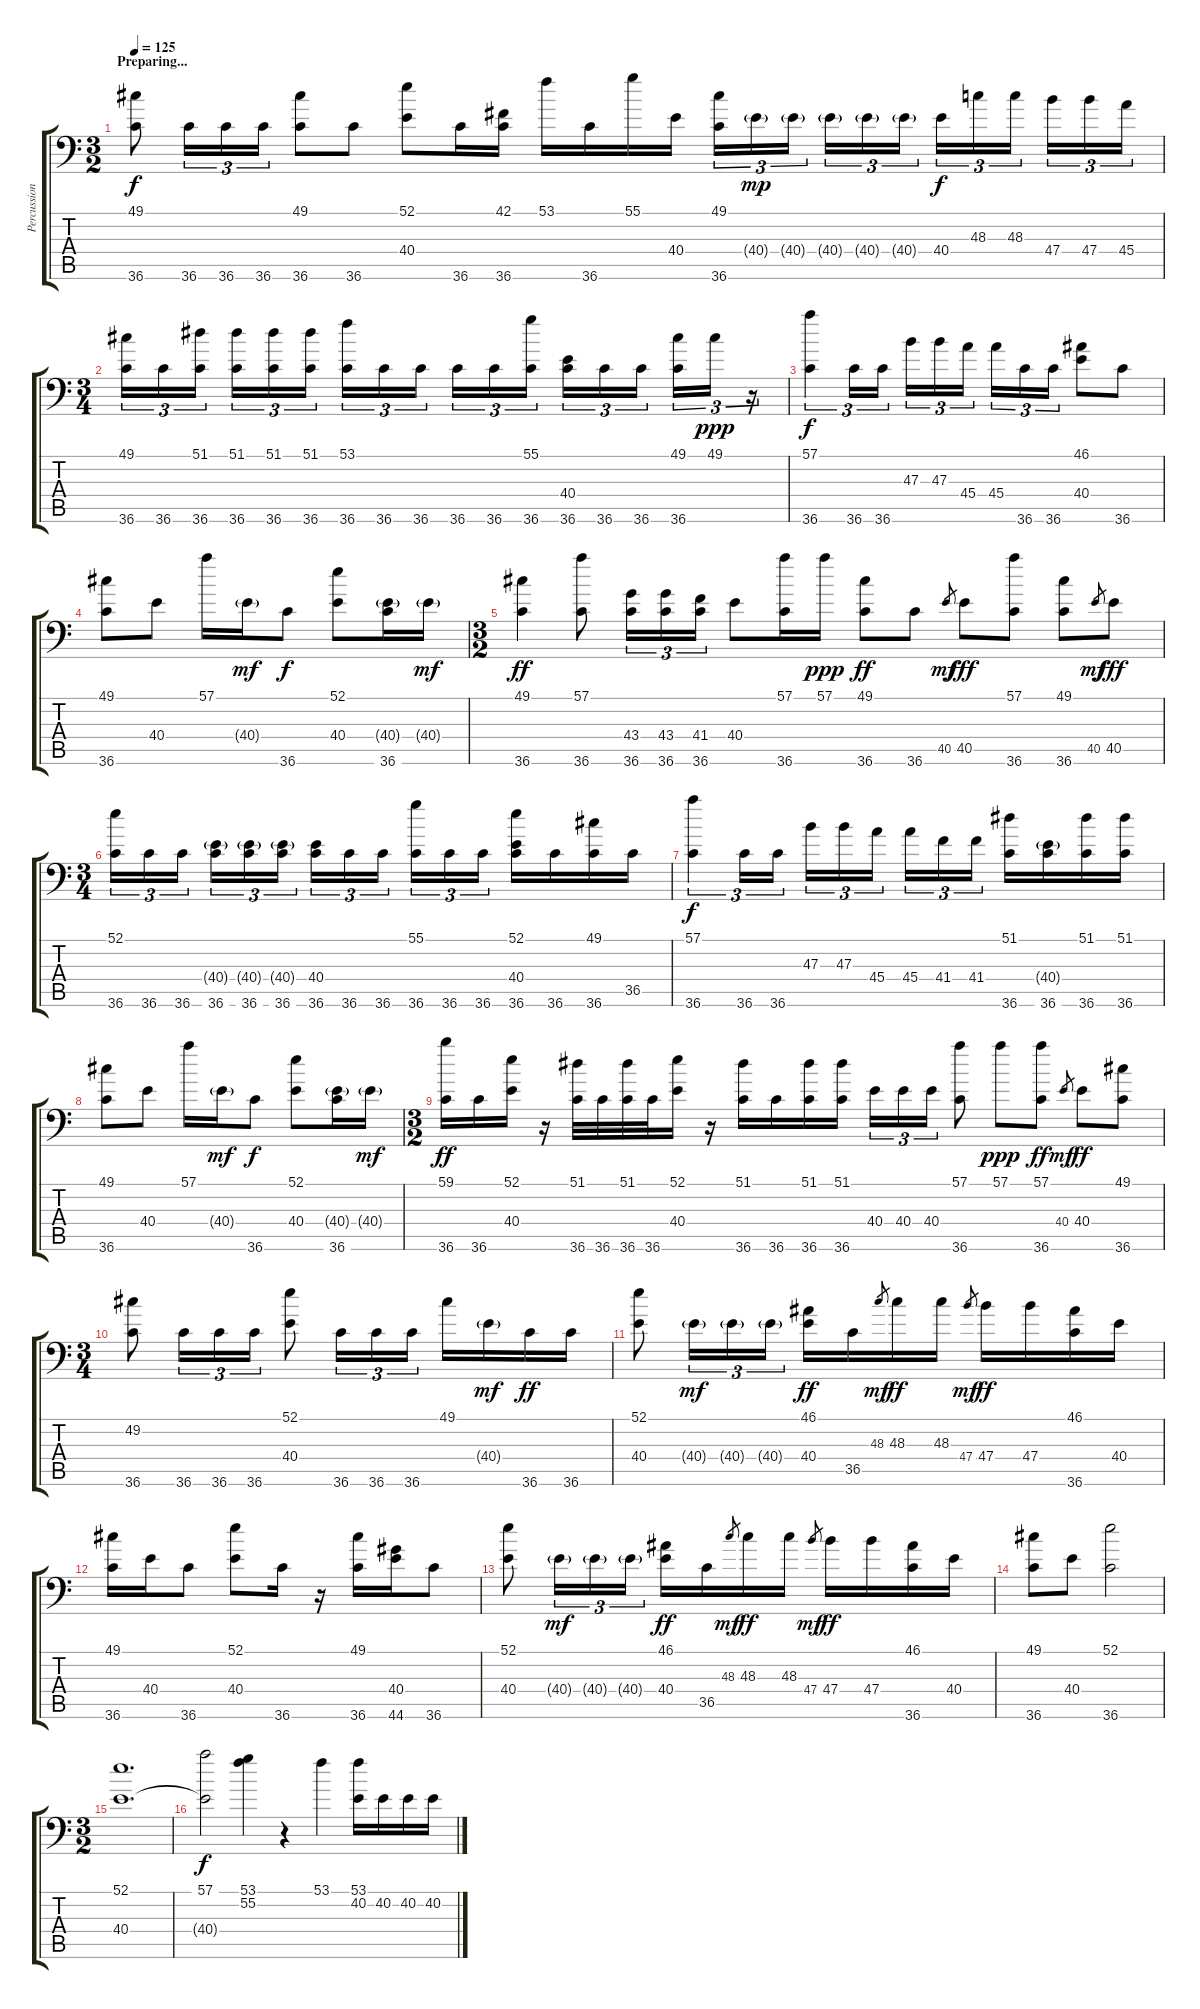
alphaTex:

\track ("Percussion" "Percussion") {instrument acousticgrandpiano}
\staff {score tabs}
\tuning (C-1 C-1 C-1 C-1 C-1 C-1) {hide}
\ts (3 2)
\section ("" "Preparing...")
\tempo 125
\clef f4
\ks c
(49.1 36.6).8{dy f} 36.6.16{tu (3 2)} 36.6.16{tu (3 2)} 36.6.16{tu (3 2)} (49.1 36.6).8 36.6.8 (52.1 40.4).8 36.6.16 (42.1 36.6).16 53.1.16 36.6.16 55.1.16 40.4.16 (49.1 36.6).16{tu (3 2)} 40.4{g}.16{tu (3 2) dy mp} 40.4{g}.16{tu (3 2)} 40.4{g}.16{tu (3 2)} 40.4{g}.16{tu (3 2)} 40.4{g}.16{tu (3 2)} 40.4.16{tu (3 2) dy f} 48.3.16{tu (3 2)} 48.3.16{tu (3 2)} 47.4.16{tu (3 2)} 47.4.16{tu (3 2)} 45.4.16{tu (3 2)} |
\ts (3 4)
(49.1 36.6).16{tu (3 2)} 36.6.16{tu (3 2)} (51.1 36.6).16{tu (3 2)} (51.1 36.6).16{tu (3 2)} (51.1 36.6).16{tu (3 2)} (51.1 36.6).16{tu (3 2)} (53.1 36.6).16{tu (3 2)} 36.6.16{tu (3 2)} 36.6.16{tu (3 2)} 36.6.16{tu (3 2)} 36.6.16{tu (3 2)} (55.1 36.6).16{tu (3 2)} (40.4 36.6).16{tu (3 2)} 36.6.16{tu (3 2)} 36.6.16{tu (3 2)} (49.1 36.6).16{tu (3 2)} 49.1.16{tu (3 2) dy ppp} r.16{tu (3 2)} |
(57.1 36.6).4{tu (3 2) dy f} 36.6.16{tu (3 2)} 36.6.16{tu (3 2)} 47.3.16{tu (3 2)} 47.3.16{tu (3 2)} 45.4.16{tu (3 2)} 45.4.16{tu (3 2)} 36.6.16{tu (3 2)} 36.6.16{tu (3 2)} (46.1 40.4).8 36.6.8 |
(49.1 36.6).8 40.4.8 57.1.16 40.4{g}.16{dy mf} 36.6.8{dy f} (52.1 40.4).8 (40.4{g} 36.6).16 40.4{g}.16{dy mf} |
\ts (3 2)
(49.1 36.6).4{dy ff} (57.1 36.6).8 (43.4 36.6).16{tu (3 2)} (43.4 36.6).16{tu (3 2)} (41.4 36.6).16{tu (3 2)} 40.4.8 (57.1 36.6).16 57.1.16{dy ppp} (49.1 36.6).8{dy ff} 36.6.8 40.5.8{gr dy mf} 40.5.8{dy fff} (57.1 36.6).8 (49.1 36.6).8 40.5.8{gr dy mf} 40.5.8{dy fff} |
\ts (3 4)
(52.1 36.6).16{tu (3 2)} 36.6.16{tu (3 2)} 36.6.16{tu (3 2)} (40.4{g} 36.6).16{tu (3 2)} (40.4{g} 36.6).16{tu (3 2)} (40.4{g} 36.6).16{tu (3 2)} (40.4 36.6).16{tu (3 2)} 36.6.16{tu (3 2)} 36.6.16{tu (3 2)} (55.1 36.6).16{tu (3 2)} 36.6.16{tu (3 2)} 36.6.16{tu (3 2)} (52.1 40.4 36.6).16 36.6.16 (49.1 36.6).16 36.5.16 |
(57.1 36.6).4{tu (3 2) dy f} 36.6.16{tu (3 2)} 36.6.16{tu (3 2)} 47.3.16{tu (3 2)} 47.3.16{tu (3 2)} 45.4.16{tu (3 2)} 45.4.16{tu (3 2)} 41.4.16{tu (3 2)} 41.4.16{tu (3 2)} (51.1 36.6).16 (40.4{g} 36.6).16 (51.1 36.6).16 (51.1 36.6).16 |
(49.1 36.6).8 40.4.8 57.1.16 40.4{g}.16{dy mf} 36.6.8{dy f} (52.1 40.4).8 (40.4{g} 36.6).16 40.4{g}.16{dy mf} |
\ts (3 2)
(59.1 36.6).16{dy ff} 36.6.16 (52.1 40.4).16 r.16 (51.1 36.6).32 36.6.32 (51.1 36.6).32 36.6.32 (52.1 40.4).16 r.16 (51.1 36.6).16 36.6.16 (51.1 36.6).16 (51.1 36.6).16 40.4.16{tu (3 2)} 40.4.16{tu (3 2)} 40.4.16{tu (3 2)} (57.1 36.6).8 57.1.8{dy ppp} (57.1 36.6).8{dy ff} 40.4.8{gr dy mf} 40.4.8{dy ff} (49.1 36.6).8 |
\ts (3 4)
(49.2 36.6).8 36.6.16{tu (3 2)} 36.6.16{tu (3 2)} 36.6.16{tu (3 2)} (52.1 40.4).8 36.6.16{tu (3 2)} 36.6.16{tu (3 2)} 36.6.16{tu (3 2)} 49.1.16 40.4{g}.16{dy mf} 36.6.16{dy ff} 36.6.16 |
(52.1 40.4).8 40.4{g}.16{tu (3 2) dy mf} 40.4{g}.16{tu (3 2)} 40.4{g}.16{tu (3 2)} (46.1 40.4).16{dy ff} 36.5.16 48.3.8{gr dy mf} 48.3.16{dy ff} 48.3.16 47.4.8{gr dy mf} 47.4.16{dy ff} 47.4.16 (46.1 36.6).16 40.4.16 |
(49.1 36.6).16 40.4.16 36.6.8 (52.1 40.4).8 36.6.16 r.16 (49.1 36.6).16 (40.4 44.6).16 36.6.8 |
(52.1 40.4).8 40.4{g}.16{tu (3 2) dy mf} 40.4{g}.16{tu (3 2)} 40.4{g}.16{tu (3 2)} (46.1 40.4).16{dy ff} 36.5.16 48.3.8{gr dy mf} 48.3.16{dy ff} 48.3.16 47.4.8{gr dy mf} 47.4.16{dy ff} 47.4.16 (46.1 36.6).16 40.4.16 |
(49.1 36.6).8 40.4.8 (52.1 36.6).2 |
\ts (3 2)
(52.1 40.4).1{d} |
(57.1 40.4{t}).2{dy f} (53.1 55.2).4 r.4 53.1.4 (53.1 40.2).16 40.2.16 40.2.16 40.2.16
